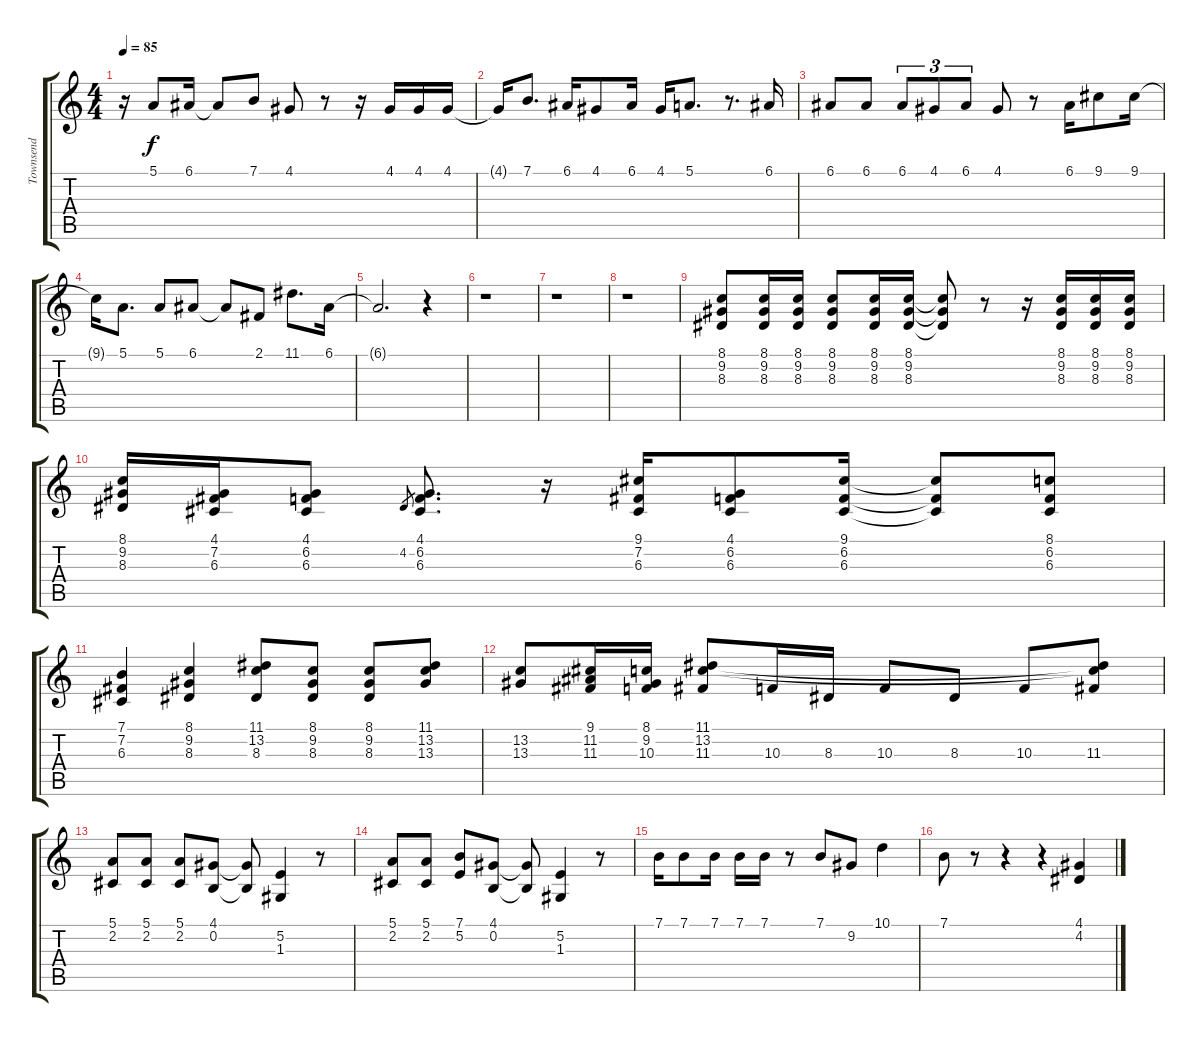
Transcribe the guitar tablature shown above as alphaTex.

\track ("Townsend" "Townsend") {instrument lead6voice}
\staff {score tabs}
\tuning (E4 B3 G3 D3 A2 E2) {hide}
\ts (4 4)
\tempo 85
\clef g2
\ks c
r.16{dy f} 5.1.8 6.1.16 6.1{t}.8 7.1.8 4.1.8 r.8 r.16 4.1.16 4.1.16 4.1.16 |
4.1{t}.16 7.1.8{d} 6.1.16 4.1.8 6.1.16 4.1.16 5.1.8{d} r.8{d} 6.1.16 |
6.1.8 6.1.8 6.1.8{tu (3 2)} 4.1.8{tu (3 2)} 6.1.8{tu (3 2)} 4.1.8 r.8 6.1.16 9.1.8 9.1.16 |
9.1{t}.16 5.1.8{d} 5.1.8 6.1.8 6.1{t}.8 2.1.8 11.1.8{d} 6.1.16 |
6.1{t}.2{d} r.4 |
r.1 |
r.1 |
r.1 |
(8.1 9.2 8.3).8 (8.1 9.2 8.3).16 (8.1 9.2 8.3).16 (8.1 9.2 8.3).8 (8.1 9.2 8.3).16 (8.1 9.2 8.3).16 (8.1{t} 9.2{t} 8.3{t}).8 r.8 r.16 (8.1 9.2 8.3).16 (8.1 9.2 8.3).16 (8.1 9.2 8.3).16 |
(8.1 9.2 8.3).16 (4.1 7.2 6.3).16 (4.1 6.2 6.3).8 4.2.8{gr} (4.1 6.2 6.3).8{d} r.16 (9.1 7.2 6.3).16 (4.1 6.2 6.3).8 (9.1 6.2 6.3).16 (9.1{t} 6.2{t} 6.3{t}).8 (8.1 6.2 6.3).8 |
(7.1 7.2 6.3).4 (8.1 9.2 8.3).4 (11.1 13.2 8.3).8 (8.1 9.2 8.3).8 (8.1 9.2 8.3).8 (11.1 13.2 13.3).8 |
(13.2 13.3).8 (9.1 11.2 11.3).16 (8.1 9.2 10.3).16 (11.1 13.2 11.3).8 10.3.16 8.3.16 10.3.8 8.3.8 10.3.8 (11.1{t} 13.2{t} 11.3).8 |
(5.1 2.2).8 (5.1 2.2).8 (5.1 2.2).8 (4.1 0.2).8 (4.1{t} 0.2{t}).8 (5.2 1.3).4 r.8 |
(5.1 2.2).8 (5.1 2.2).8 (7.1 5.2).8 (4.1 0.2).8 (4.1{t} 0.2{t}).8 (5.2 1.3).4 r.8 |
7.1.16 7.1.8 7.1.16 7.1.16 7.1.16 r.8 7.1.8 9.2.8 10.1.4 |
7.1.8 r.8 r.4 r.4 (4.1 4.2).4
